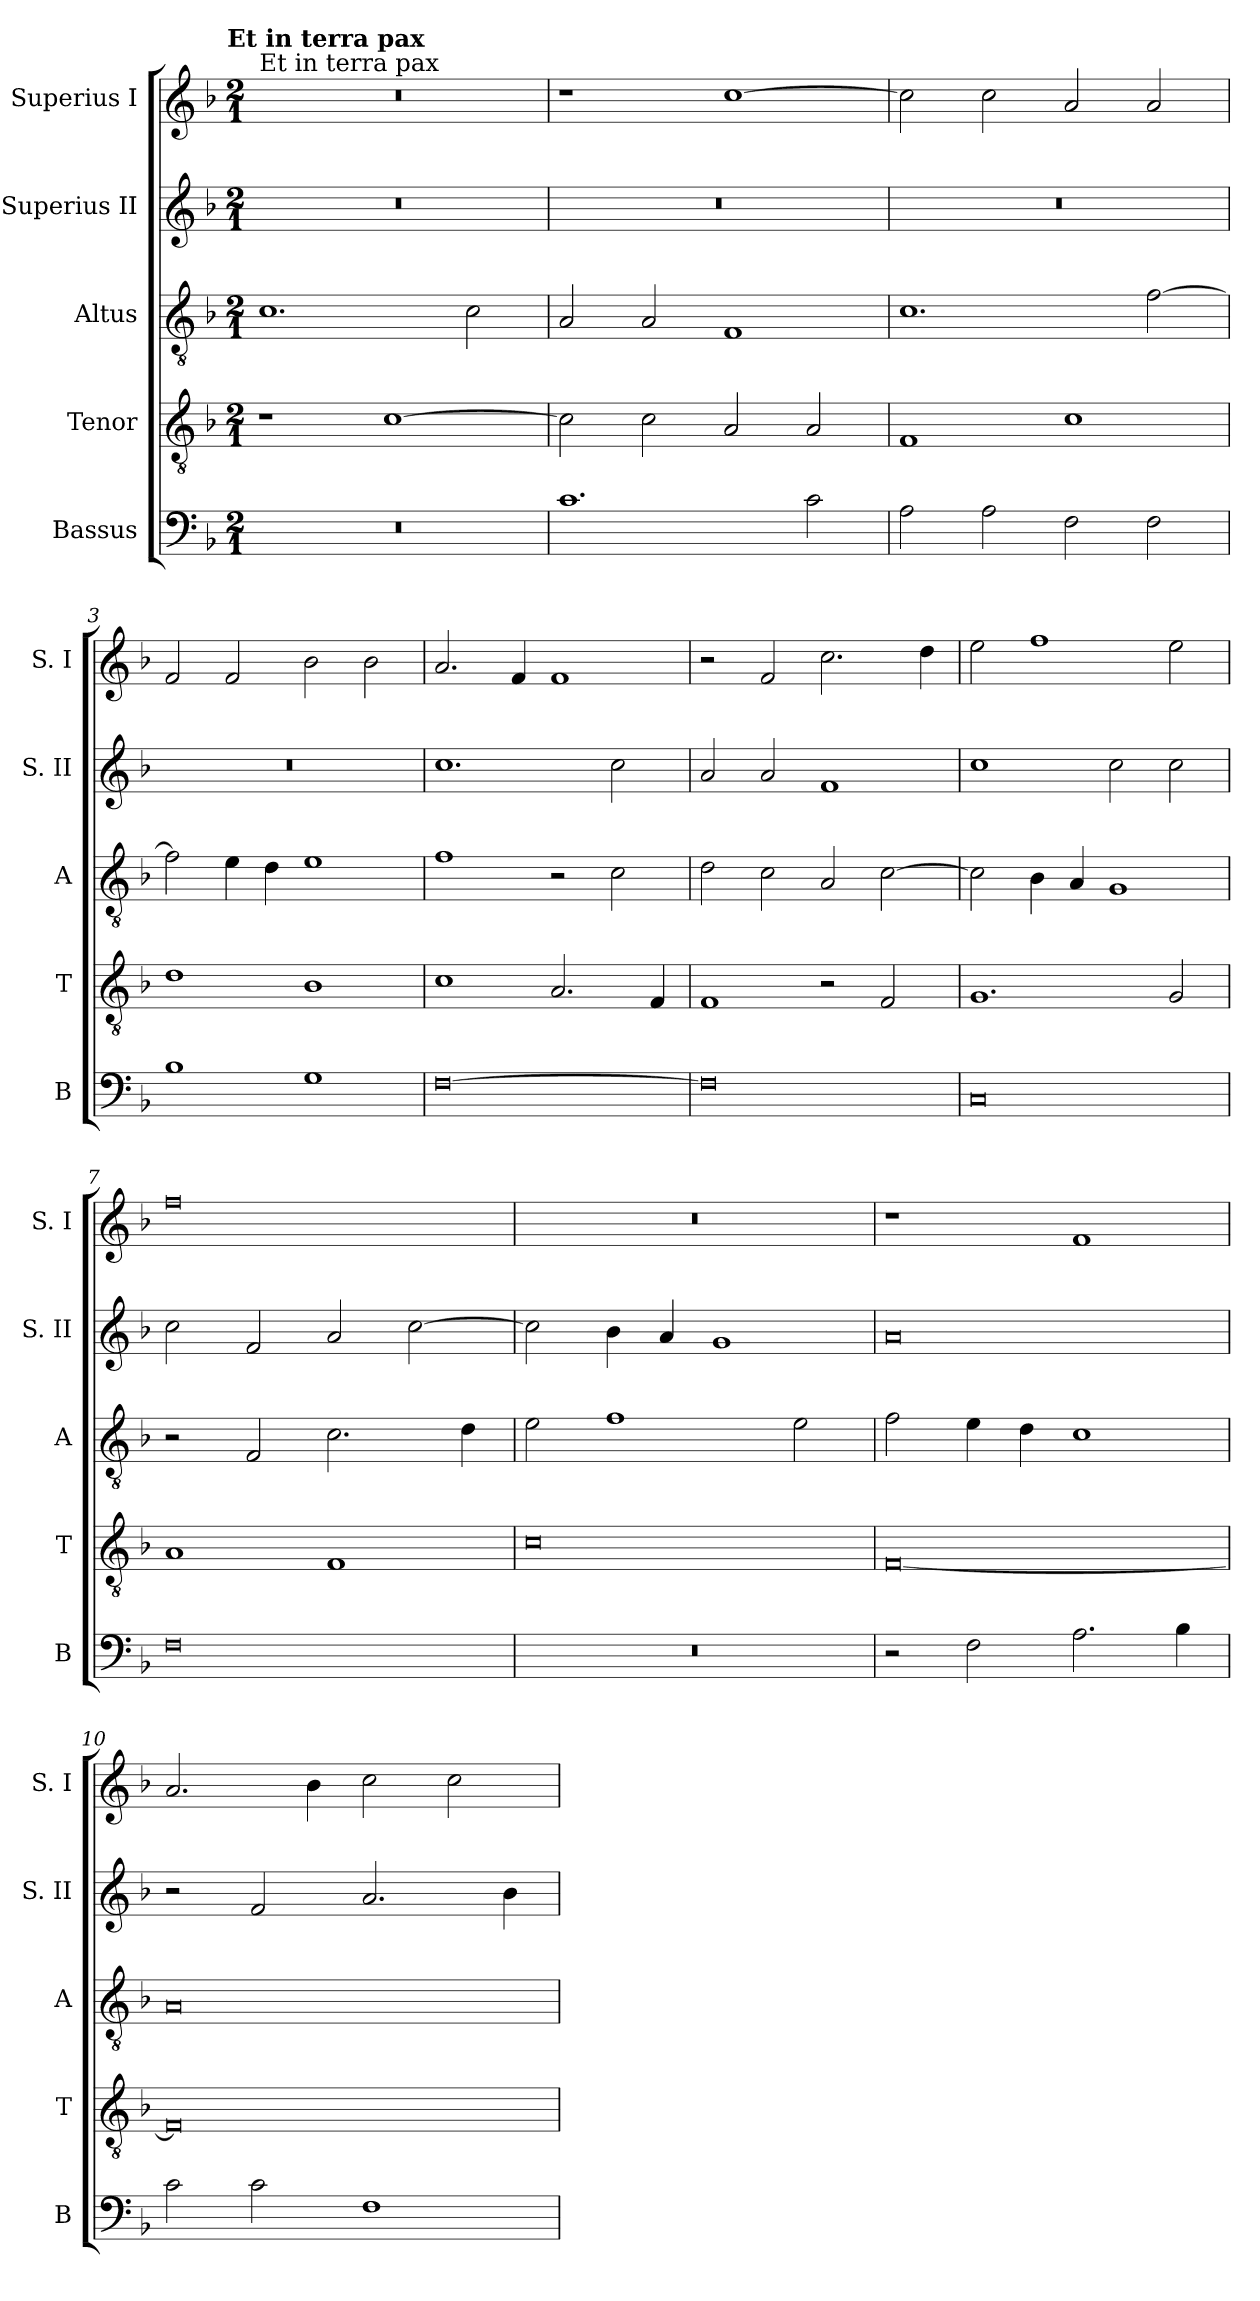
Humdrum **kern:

**kern	**kern	**kern	**kern	**kern
*part5	*part4	*part3	*part2	*part1
*staff5	*staff4	*staff3	*staff2	*staff1
*I"Bassus	*I"Tenor	*I"Altus	*I"Superius II	*I"Superius I
*I'B	*I'T	*I'A	*I'S. II	*I'S. I
*clefF4	*clefGv2	*clefGv2	*clefG2	*clefG2
*k[b-]	*k[b-]	*k[b-]	*k[b-]	*k[b-]
*F:	*F:	*F:	*F:	*F:
!!LO:TX:omd:t=Et in terra pax
*M2/1	*M2/1	*M2/1	*M2/1	*M2/1
=	=	=	=	=
!	!	!	!	!LO:TX:a:t=Et in terra pax
0r	1r	1.c	0r	0r
.	[1c	.	.	.
.	.	2c	.	.
=1	=1	=1	=1	=1
1.c	2c]	2A	0r	1r
.	2c	2A	.	.
.	2A	1F	.	[1cc
2c	2A	.	.	.
=2	=2	=2	=2	=2
2A	1F	1.c	0r	2cc]
2A	.	.	.	2cc
2F	1c	.	.	2a
2F	.	[2f	.	2a
=3	=3	=3	=3	=3
1B-	1d	2f]	0r	2f
.	.	4e	.	2f
.	.	4d	.	.
1G	1B-	1e	.	2b-
.	.	.	.	2b-
=4	=4	=4	=4	=4
[0F	1c	1f	1.cc	2.a
.	.	.	.	4f
.	2.A	2r	.	1f
.	.	2c	2cc	.
.	4F	.	.	.
=5	=5	=5	=5	=5
0F]	1F	2d	2a	2r
.	.	2c	2a	2f
.	2r	2A	1f	2.cc
.	2F	[2c	.	.
.	.	.	.	4dd
=6	=6	=6	=6	=6
0C	1.G	2c]	1cc	2ee
.	.	4B-	.	1ff
.	.	4A	.	.
.	.	1G	2cc	.
.	2G	.	2cc	2ee
=7	=7	=7	=7	=7
0F	1A	2r	2cc	0ff
.	.	2F	2f	.
.	1F	2.c	2a	.
.	.	.	[2cc	.
.	.	4d	.	.
=8	=8	=8	=8	=8
0r	0c	2e	2cc]	0r
.	.	1f	4b-	.
.	.	.	4a	.
.	.	.	1g	.
.	.	2e	.	.
=9	=9	=9	=9	=9
2r	[0F	2f	0a	1r
2F	.	4e	.	.
.	.	4d	.	.
2.A	.	1c	.	1f
4B-	.	.	.	.
=10	=10	=10	=10	=10
2c	0F]	0A	2r	2.a
2c	.	.	2f	.
.	.	.	.	4b-
1F	.	.	2.a	2cc
.	.	.	.	2cc
.	.	.	4b-	.
=	=	=	=	=
*-	*-	*-	*-	*-
